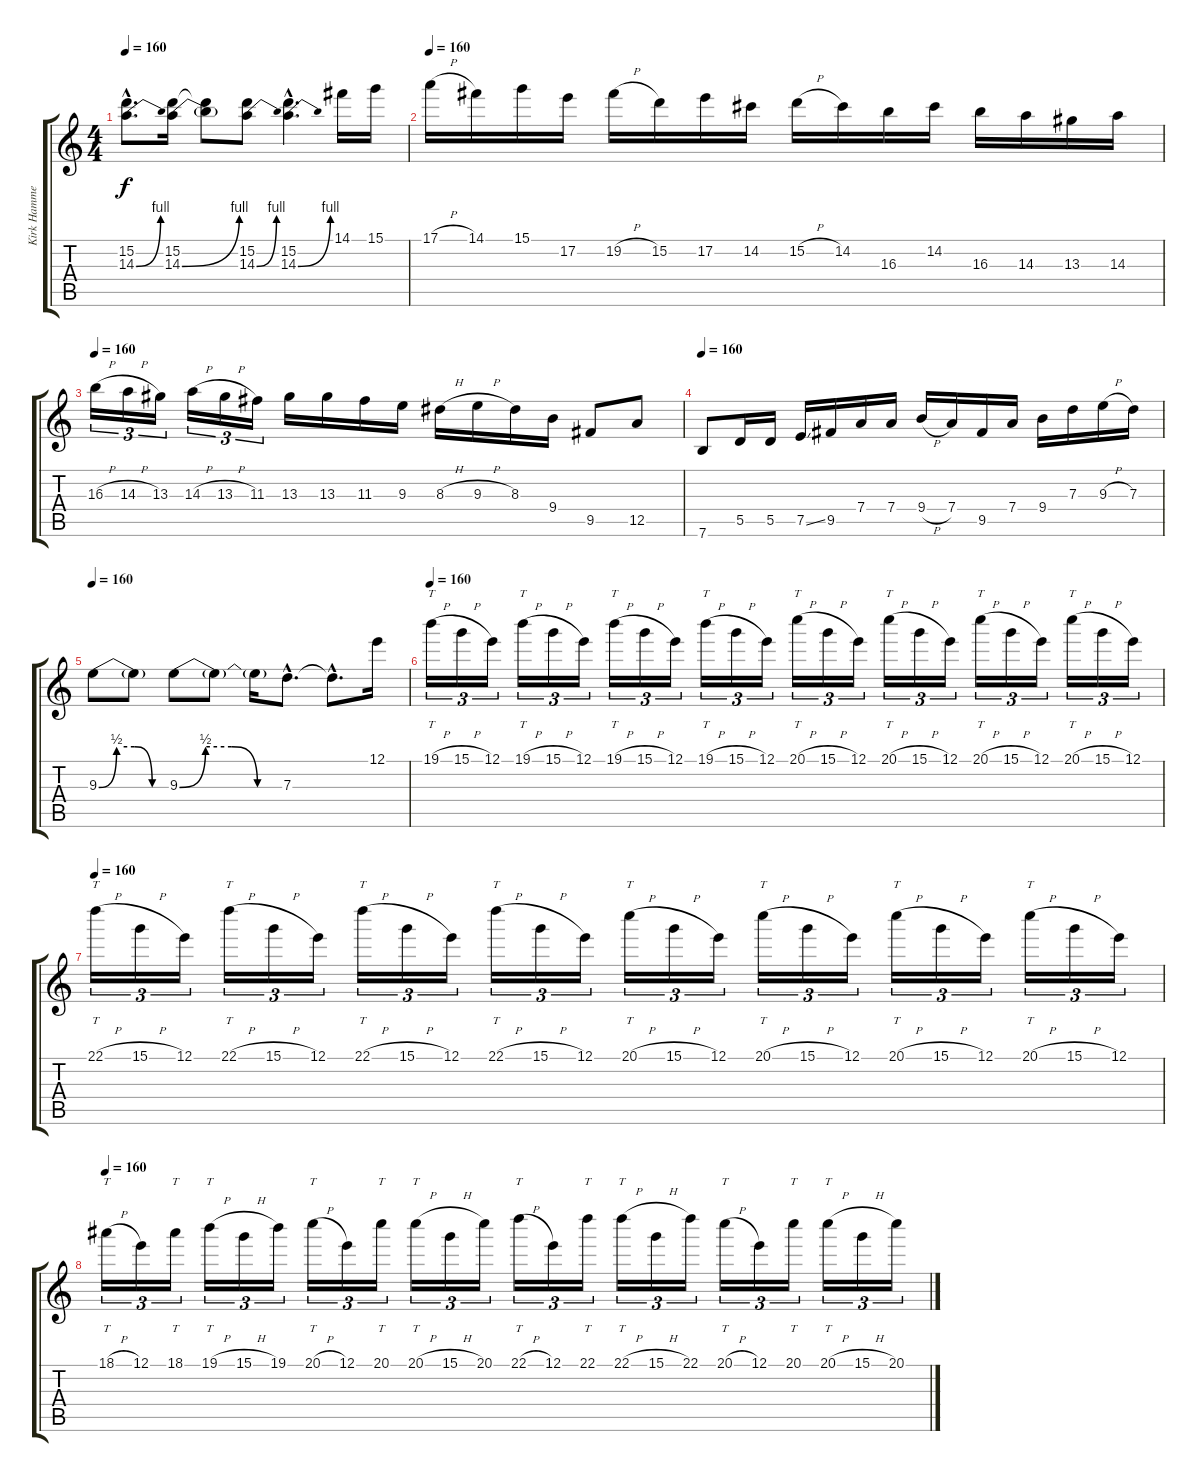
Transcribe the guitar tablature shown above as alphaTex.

\track ("Kirk Hammet" "Kirk Hamme") {instrument overdrivenguitar}
\staff {score tabs}
\tuning (E4 B3 G3 D3 A2 E2) {hide}
\ts (4 4)
\tempo 160
\clef g2
\ks c
(15.2{hac} 14.3{be (bend 0 0 60 4) hac}).8{d dy f} (15.2 14.3{be (bend 0 0 60 4)}).16 (15.2{t} 14.3{t}).8 (15.2 14.3{be (bend 0 0 60 4)}).8 (15.2{hac} 14.3{be (bend 0 0 60 4) hac}).4{d} 14.1.16 15.1.16 |
\tempo 160
17.1{h}.16 14.1.16 15.1.16 17.2.16 19.2{h}.16 15.2.16 17.2.16 14.2.16 15.2{h}.16 14.2.16 16.3.16 14.2.16 16.3.16 14.3.16 13.3.16 14.3.16 |
\tempo 160
16.3{h}.16{tu (3 2)} 14.3{h}.16{tu (3 2)} 13.3.16{tu (3 2)} 14.3{h}.16{tu (3 2)} 13.3{h}.16{tu (3 2)} 11.3.16{tu (3 2)} 13.3.16 13.3.16 11.3.16 9.3.16 8.3{h}.16 9.3{h}.16 8.3.16 9.4.16 9.5.8 12.5.8 |
\tempo 160
7.6.8 5.5.16 5.5.16 7.5{ss}.16 9.5.16 7.4.16 7.4.16 9.4{h}.16 7.4.16 9.5.16 7.4.16 9.4.16 7.3.16 9.3{h}.16 7.3.16 |
\tempo 160
9.3{be (custom 0 0 15 2 30 2 45 0 60 0)}.8 9.3{t}.8 9.3{be (custom 0 0 15 2 30 2 45 0 60 0)}.8 9.3{t}.8 9.3{t}.16 7.3{hac}.8{d} 7.3{hac t}.8{d} 12.1.16 |
\tempo 160
19.1{h}.16{tt tu (3 2)} 15.1{h}.16{tu (3 2)} 12.1.16{tu (3 2)} 19.1{h}.16{tt tu (3 2)} 15.1{h}.16{tu (3 2)} 12.1.16{tu (3 2)} 19.1{h}.16{tt tu (3 2)} 15.1{h}.16{tu (3 2)} 12.1.16{tu (3 2)} 19.1{h}.16{tt tu (3 2)} 15.1{h}.16{tu (3 2)} 12.1.16{tu (3 2)} 20.1{h}.16{tt tu (3 2)} 15.1{h}.16{tu (3 2)} 12.1.16{tu (3 2)} 20.1{h}.16{tt tu (3 2)} 15.1{h}.16{tu (3 2)} 12.1.16{tu (3 2)} 20.1{h}.16{tt tu (3 2)} 15.1{h}.16{tu (3 2)} 12.1.16{tu (3 2)} 20.1{h}.16{tt tu (3 2)} 15.1{h}.16{tu (3 2)} 12.1.16{tu (3 2)} |
\tempo 160
22.1{h}.16{tt tu (3 2)} 15.1{h}.16{tu (3 2)} 12.1.16{tu (3 2)} 22.1{h}.16{tt tu (3 2)} 15.1{h}.16{tu (3 2)} 12.1.16{tu (3 2)} 22.1{h}.16{tt tu (3 2)} 15.1{h}.16{tu (3 2)} 12.1.16{tu (3 2)} 22.1{h}.16{tt tu (3 2)} 15.1{h}.16{tu (3 2)} 12.1.16{tu (3 2)} 20.1{h}.16{tt tu (3 2)} 15.1{h}.16{tu (3 2)} 12.1.16{tu (3 2)} 20.1{h}.16{tt tu (3 2)} 15.1{h}.16{tu (3 2)} 12.1.16{tu (3 2)} 20.1{h}.16{tt tu (3 2)} 15.1{h}.16{tu (3 2)} 12.1.16{tu (3 2)} 20.1{h}.16{tt tu (3 2)} 15.1{h}.16{tu (3 2)} 12.1.16{tu (3 2)} |
\tempo 160
18.1{h}.16{tt tu (3 2)} 12.1.16{tu (3 2)} 18.1.16{tt tu (3 2)} 19.1{h}.16{tt tu (3 2)} 15.1{h}.16{tu (3 2)} 19.1.16{tu (3 2)} 20.1{h}.16{tt tu (3 2)} 12.1.16{tu (3 2)} 20.1.16{tt tu (3 2)} 20.1{h}.16{tt tu (3 2)} 15.1{h}.16{tu (3 2)} 20.1.16{tu (3 2)} 22.1{h}.16{tt tu (3 2)} 12.1.16{tu (3 2)} 22.1.16{tt tu (3 2)} 22.1{h}.16{tt tu (3 2)} 15.1{h}.16{tu (3 2)} 22.1.16{tu (3 2)} 20.1{h}.16{tt tu (3 2)} 12.1.16{tu (3 2)} 20.1.16{tt tu (3 2)} 20.1{h}.16{tt tu (3 2)} 15.1{h}.16{tu (3 2)} 20.1.16{tu (3 2)}
